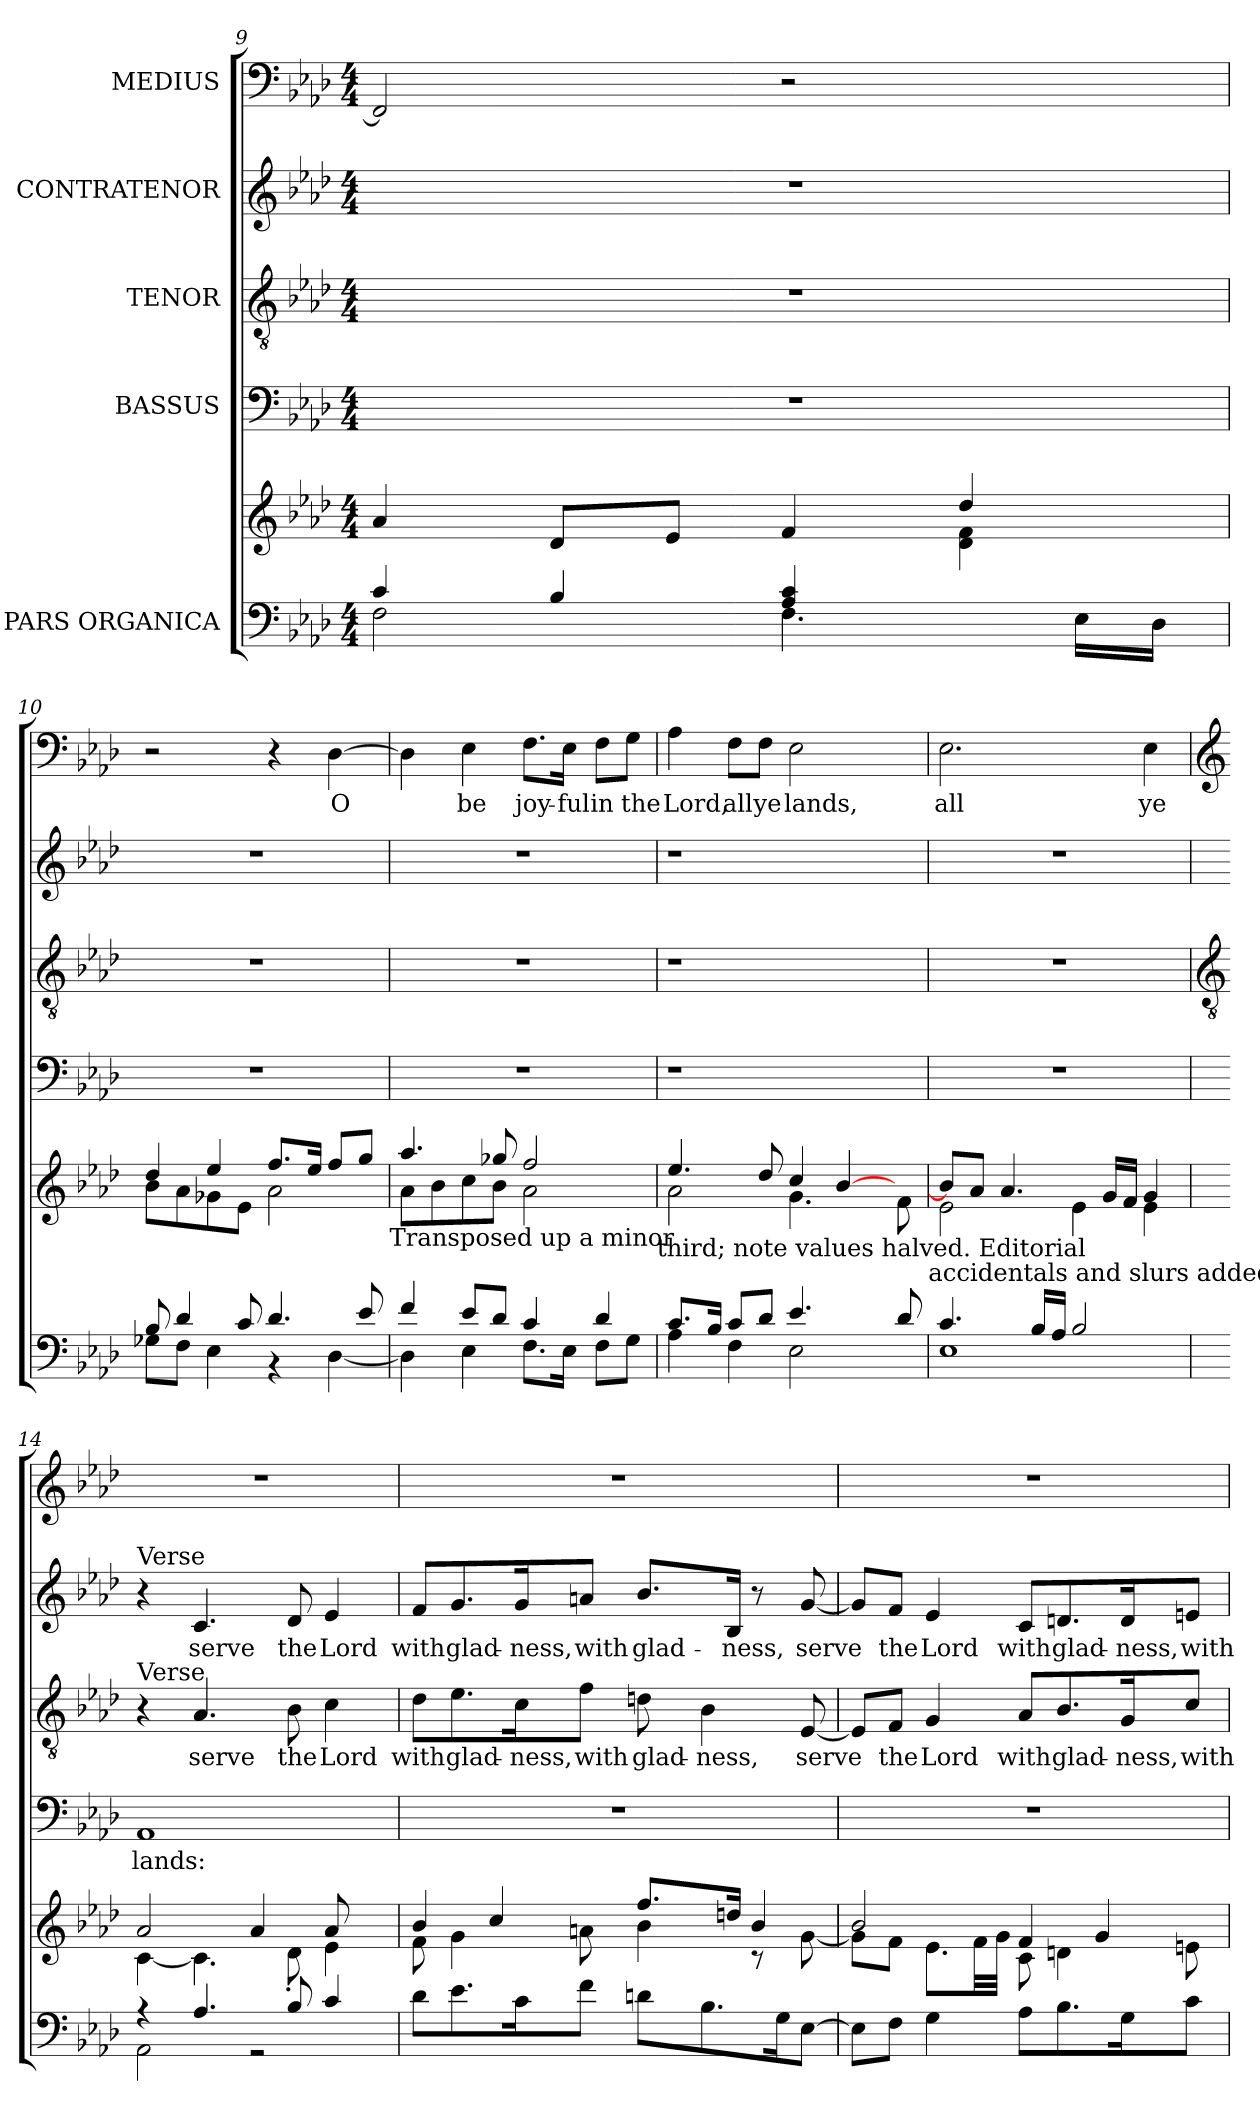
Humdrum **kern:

**kern	**kern	**kern	**text	**kern	**text	**kern	**text	**kern	**text
*part5	*part5	*part4	*part4	*part3	*part3	*part2	*part2	*part1	*part1
*staff6	*staff5	*staff4	*staff4	*staff3	*staff3	*staff2	*staff2	*staff1	*staff1
*I"PARS ORGANICA	*	*I"BASSUS	*	*I"TENOR	*	*I"CONTRATENOR	*	*I"MEDIUS	*
*clefF4	*clefG2	*clefF4	*	*clefGv2	*	*clefG2	*	*clefF4	*
*k[b-e-a-d-]	*k[b-e-a-d-]	*k[b-e-a-d-]	*	*k[b-e-a-d-]	*	*k[b-e-a-d-]	*	*k[b-e-a-d-]	*
*A-:	*A-:	*A-:	*	*A-:	*	*A-:	*	*A-:	*
*M4/4	*M4/4	*M4/4	*	*M4/4	*	*M4/4	*	*M4/4	*
=9	=9	=9	=9	=9	=9	=9	=9	=9	=9
*^	*^	*	*	*	*	*	*	*	*
4c/	2F\	4a-/	2.ryy	1r	.	1r	.	1r	.	2FF/]	.
4B-/	.	8d-/L	.	.	.	.	.	.	.	.	.
.	.	8e-/J	.	.	.	.	.	.	.	.	.
4c/ 4A-/	4.F\	4f/	.	.	.	.	.	.	.	2r	.
4ryy	.	4dd-/	4f\ 4d-\	.	.	.	.	.	.	.	.
.	16E-\L	.	.	.	.	.	.	.	.	.	.
.	16D-\J	.	.	.	.	.	.	.	.	.	.
!!LO:LB:g=z
=10	=10	=10	=10	=10	=10	=10	=10	=10	=10	=10	=10
8B-/	8G-X\L	4dd-/	8b-\L	1r	.	1r	.	1r	.	2r	.
4d-/	8F\J	.	8a-\	.	.	.	.	.	.	.	.
.	4E-\	4ee-/	8g-X\	.	.	.	.	.	.	.	.
8c/	.	.	8e-\J	.	.	.	.	.	.	.	.
4.d-/	4rBB	8.ff/L	2a-\	.	.	.	.	.	.	4r	.
.	.	16ee-/J	.	.	.	.	.	.	.	.	.
!	!	!	!	!	!	!	!	!	!	!	!LO:LY:b:cj
.	[<4D-\	8ff/L	.	.	.	.	.	.	.	[>4D-\	O
8e-/	.	8gg/J	.	.	.	.	.	.	.	.	.
!	!	!LO:TX:b:t=Transposed up a minor	!	!	!	!	!	!	!	!	!
=11	=11	=11	=11	=11	=11	=11	=11	=11	=11	=11	=11
4f/	4D-\]	4.aa-/	8a-\L	1r	.	1r	.	1r	.	4D-\]	.
.	.	.	8b-\	.	.	.	.	.	.	.	.
!	!	!	!	!	!	!	!	!	!	!	!LO:LY:b:cj
8e-/L	4E-\	.	8cc\	.	.	.	.	.	.	4E-\	be
8d-/J	.	8gg-X/	8b-\J	.	.	.	.	.	.	.	.
!	!	!	!	!	!	!	!	!	!	!	!LO:LY:b:cj
4c/	8.F\L	2ff/	2a-\	.	.	.	.	.	.	8.F\L	joy-
!	!	!	!	!	!	!	!	!	!	!	!LO:LY:b:cj
.	16E-\J	.	.	.	.	.	.	.	.	16E-\J	-ful
!	!	!	!	!	!	!	!	!	!	!	!LO:LY:b:cj
4d-/	8F\L	.	.	.	.	.	.	.	.	8F\L	in
!	!	!	!	!	!	!	!	!	!	!	!LO:LY:b:cj
.	8G\J	.	.	.	.	.	.	.	.	8G\J	the
!	!	!LO:TX:b:t=third; note values halved. Editorial	!	!	!	!	!	!	!	!	!
=12	=12	=12	=12	=12	=12	=12	=12	=12	=12	=12	=12
!	!	!	!	!	!	!	!	!	!	!	!LO:LY:b:cj
8.c/L	4A-\	4.ee-/	2a-\	1r	.	1r	.	1r	.	4A-\	Lord,
16B-/J	.	.	.	.	.	.	.	.	.	.	.
!	!	!	!	!	!	!	!	!	!	!	!LO:LY:b:cj
8c/L	4F\	.	.	.	.	.	.	.	.	8F\L	all
!	!	!	!	!	!	!	!	!	!	!	!LO:LY:b:cj
8d-/J	.	8dd-/	.	.	.	.	.	.	.	8F\J	ye
!	!	!	!	!	!	!	!	!	!	!	!LO:LY:b:cj
4.e-/	2E-\	4cc/	4.g\	.	.	.	.	.	.	2E-\	lands,
.	.	[>4b-/	.	.	.	.	.	.	.	.	.
8ryy	.	.	8ryy	.	.	.	.	.	.	.	.
8d-/	8ryy	8ryy	8f\	8ryy	.	8ryy	.	8ryy	.	8ryy	.
!	!	!	!LO:TX:b:t=accidentals and slurs added.	!	!	!	!	!	!	!	!
=13	=13	=13	=13	=13	=13	=13	=13	=13	=13	=13	=13
!	!	!	!	!	!	!	!	!	!	!	!LO:LY:b:cj
4.c/	1E-	8b-/L]	2e-\	1r	.	1r	.	1r	.	2.E-\	all
.	.	8a-/J	.	.	.	.	.	.	.	.	.
.	.	4.a-/	.	.	.	.	.	.	.	.	.
16B-/L	.	.	.	.	.	.	.	.	.	.	.
16A-/J	.	.	.	.	.	.	.	.	.	.	.
2B-/	.	.	4e-\	.	.	.	.	.	.	.	.
.	.	16g/L	.	.	.	.	.	.	.	.	.
.	.	16f/J	.	.	.	.	.	.	.	.	.
!	!	!	!	!	!	!	!	!	!	!	!LO:LY:b:cj
.	.	4g/	4e-\	.	.	.	.	.	.	4E-\	ye
!!LO:PB:g=z
=14	=14	=14	=14	=14	=14	=14	=14	=14	=14	=14	=14
*	*	*	*	*	*	*clefGv2	*	*	*	*clefG2	*
!	!	!	!	!	!	!	!	!LO:TX:a:t=Verse	!	!	!
!	!	!	!	!	!	!LO:TX:a:t=Verse	!	!	!	!	!
!	!	!	!	!	!LO:LY:b:cj	!	!	!	!	!	!
4rA	2AA-\	2a-/	[<4c\	1AA-	lands:	4r	.	4r	.	1r	.
!	!	!	!	!	!	!	!LO:LY:b:cj	!	!LO:LY:b:cj	!	!
4.A-/	.	.	4.c\]	.	.	4.A-/	serve	4.c/	serve	.	.
.	2r	4a-/	.	.	.	.	.	.	.	.	.
!	!	!	!	!	!	!	!LO:LY:b:cj	!	!LO:LY:b:cj	!	!
8B-/	.	.	8d-'>\	.	.	8B-\	the	8d-/	the	.	.
!	!	!	!	!	!	!	!LO:LY:b:cj	!	!LO:LY:b:cj	!	!
4c/	.	8a-/	4e-\	.	.	4c\	Lord	4e-/	Lord	.	.
.	.	8ryy	.	.	.	.	.	.	.	.	.
*v	*v	*	*	*	*	*	*	*	*	*	*
=15	=15	=15	=15	=15	=15	=15	=15	=15	=15	=15
!	!	!	!	!	!	!LO:LY:b:cj	!	!LO:LY:b:cj	!	!
8d-\L	4b-/	8f\	1r	.	8d-\L	with	8f/L	with	1r	.
!	!	!	!	!	!	!LO:LY:b:cj	!	!LO:LY:b:cj	!	!
8.e-\	.	4g\	.	.	8.e-\	glad-	8.g/	glad-	.	.
.	4cc/	.	.	.	.	.	.	.	.	.
!	!	!	!	!	!	!LO:LY:b:cj	!	!LO:LY:b:cj	!	!
16c\	.	.	.	.	16c\	-ness,	16g/	-ness,	.	.
!	!	!	!	!	!	!LO:LY:b:cj	!	!LO:LY:b:cj	!	!
8f\J	.	8an\	.	.	8f\J	with	8an/J	with	.	.
!	!	!	!	!	!	!LO:LY:b:cj	!	!LO:LY:b:cj	!	!
8dn\L	8.ff/L	4b-\	.	.	8dn\	glad-	8.b-/L	glad-	.	.
!	!	!	!	!	!	!LO:LY:b:cj	!	!	!	!
8.B-\	.	.	.	.	4B-\	-ness,	.	.	.	.
!	!	!	!	!	!	!	!	!LO:LY:b	!	!
.	16ddn/J	.	.	.	.	.	16B-/J	-ness,	.	.
.	4b-/	8rc	.	.	.	.	8r	.	.	.
16G\	.	.	.	.	.	.	.	.	.	.
!	!	!	!	!	!	!LO:LY:b	!	!LO:LY:b	!	!
[>8E-\J	.	[<8g\	.	.	[<8E-/	serve	[<8g/	serve	.	.
=16	=16	=16	=16	=16	=16	=16	=16	=16	=16	=16
8E-\L]	2b-/	8g\L]	1r	.	8E-/L]	.	8g/L]	.	1r	.
!	!	!	!	!	!	!LO:LY:b:cj	!	!LO:LY:b:cj	!	!
8F\J	.	8f\J	.	.	8F/J	the	8f/J	the	.	.
!	!	!	!	!	!	!LO:LY:b:cj	!	!LO:LY:b:cj	!	!
4G\	.	8.e-\L	.	.	4G/	Lord	4e-/	Lord	.	.
.	.	32f\	.	.	.	.	.	.	.	.
.	.	32g\J	.	.	.	.	.	.	.	.
!	!	!	!	!	!	!LO:LY:b:cj	!	!LO:LY:b:cj	!	!
8A-\L	4f/	8c\	.	.	8A-/L	with	8c/L	with	.	.
!	!	!	!	!	!	!LO:LY:b:cj	!	!LO:LY:b:cj	!	!
8.B-\	.	4dn\	.	.	8.B-/	glad-	8.dn/	glad-	.	.
.	4g/	.	.	.	.	.	.	.	.	.
!	!	!	!	!	!	!LO:LY:b:cj	!	!LO:LY:b:cj	!	!
16G\	.	.	.	.	16G/	-ness,	16d/	-ness,	.	.
!	!	!	!	!	!	!LO:LY:b:cj	!	!LO:LY:b:cj	!	!
8c\J	.	8en\	.	.	8c/J	with	8en/J	with	.	.
*	*v	*v	*	*	*	*	*	*	*	*
=	=	=	=	=	=	=	=	=	=
*-	*-	*-	*-	*-	*-	*-	*-	*-	*-
